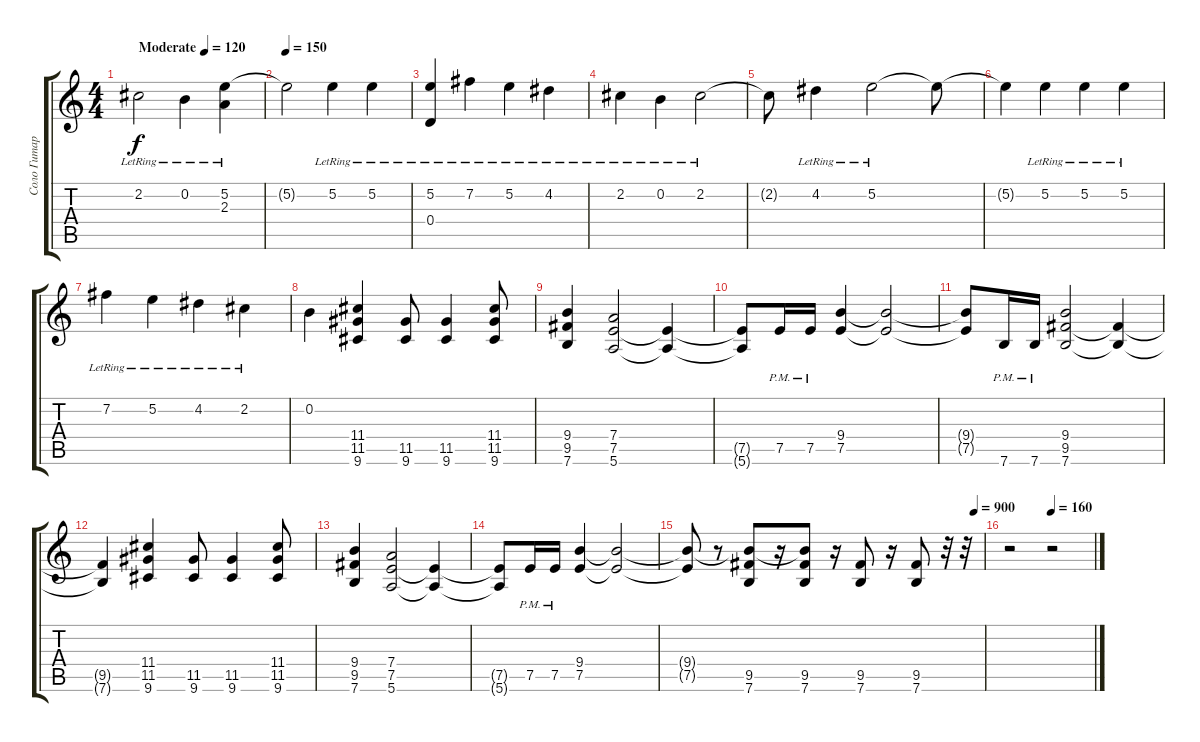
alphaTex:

\track ("Соло Гитара " "Соло Гитар") {instrument distortionguitar}
\staff {score tabs}
\tuning (E4 B3 G3 D3 A2 E2) {hide}
\ts (4 4)
\tempo (120 "Moderate")
\clef g2
\ks c
2.2{lr}.2{dy f instrument distortionguitar} 0.2{lr}.4 (5.2{lr} 2.3{lr}).4 |
\tempo 150
5.2{t}.2 5.2{lr}.4 5.2{lr}.4 |
(5.2{lr} 0.4).4 7.2{lr}.4 5.2{lr}.4 4.2{lr}.4 |
2.2{lr}.4 0.2{lr}.4 2.2{lr}.2 |
2.2{t}.8 4.2{lr}.4 5.2{lr}.2 5.2{t}.8 |
5.2{t}.4 5.2{lr}.4 5.2{lr}.4 5.2{lr}.4 |
7.2{lr}.4 5.2{lr}.4 4.2{lr}.4 2.2{lr}.4 |
0.2.4 (11.4 11.5 9.6).4 (11.5 9.6).8 (11.5 9.6).4 (11.4 11.5 9.6).8 |
(9.4 9.5 7.6).4 (7.4 7.5 5.6).2 (7.5{t} 5.6{t}).4 |
(7.5{t} 5.6{t}).8 7.5{pm}.16 7.5{pm}.16 (9.4 7.5).4 (9.4{t} 7.5{t}).2 |
(9.4{t} 7.5{t}).8 7.6{pm}.16 7.6{pm}.16 (9.4 9.5 7.6).2 (9.5{t} 7.6{t}).4 |
(9.5{t} 7.6{t}).4 (11.4 11.5 9.6).4 (11.5 9.6).8 (11.5 9.6).4 (11.4 11.5 9.6).8 |
(9.4 9.5 7.6).4 (7.4 7.5 5.6).2 (7.5{t} 5.6{t}).4 |
(7.5{t} 5.6{t}).8 7.5{pm}.16 7.5{pm}.16 (9.4 7.5).4 (9.4{t} 7.5{t}).2 |
\tempo (900 0.96875)
(9.4{t} 7.5{t}).8 r.8 (9.4{t} 9.5 7.6).8 r.16 (9.4{t} 9.5 7.6).8 r.16 (9.5 7.6).8 r.16 (9.5 7.6).8 r.32 r.32 |
\tempo (160 0.5)
r.2 r.2
